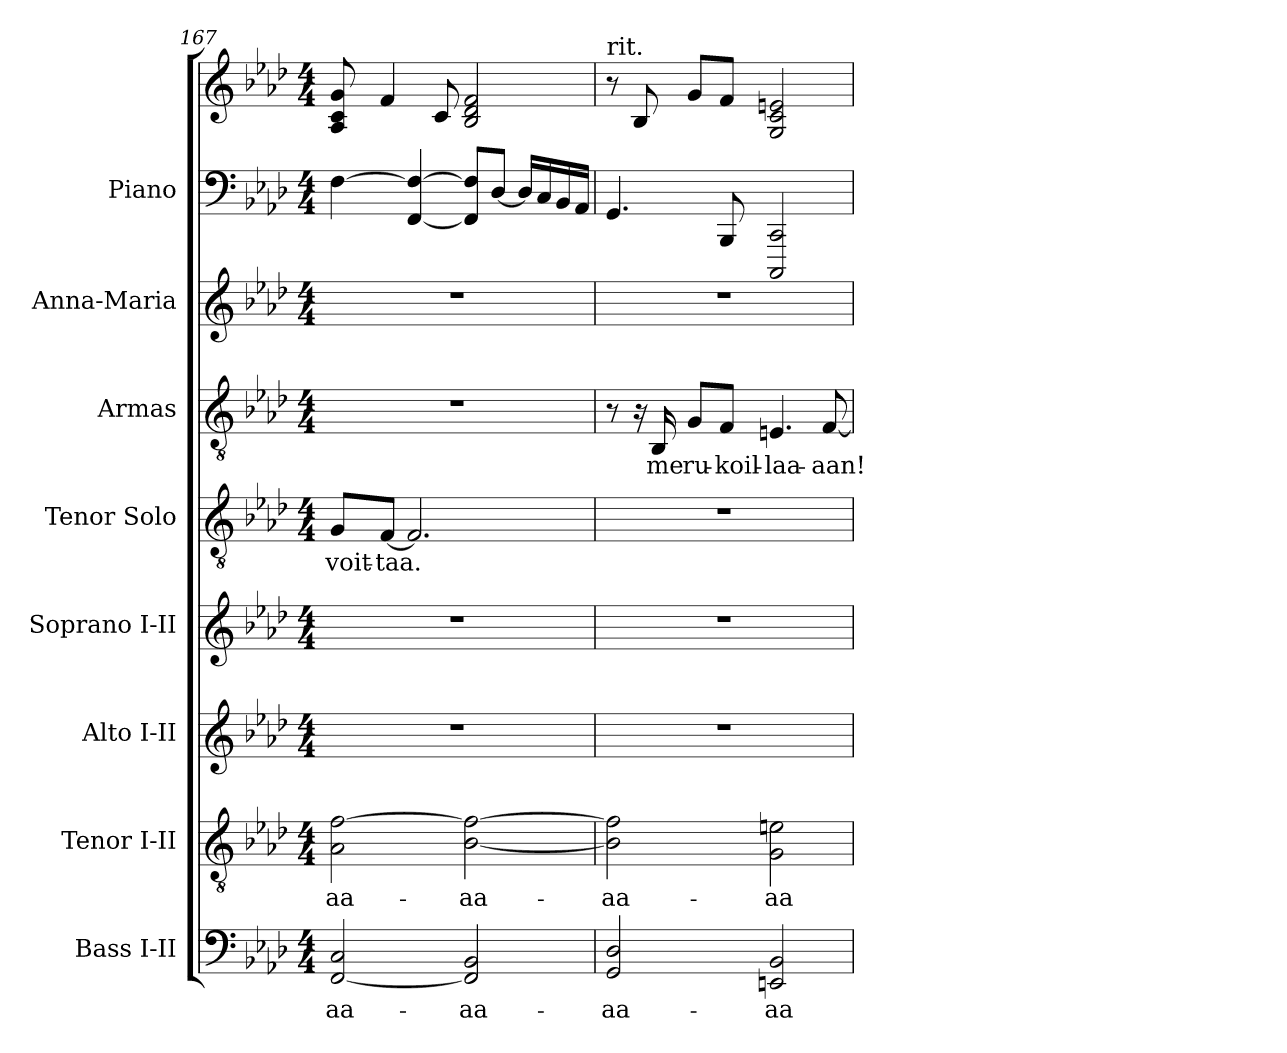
**kern	**text	**kern	**text	**kern	**kern	**kern	**text	**kern	**text	**kern	**kern	**kern
*part8	*part8	*part7	*part7	*part6	*part5	*part4	*part4	*part3	*part3	*part2	*part1	*part1
*staff9	*staff9	*staff8	*staff8	*staff7	*staff6	*staff5	*staff5	*staff4	*staff4	*staff3	*staff2	*staff1
*I"Bass I-II	*	*I"Tenor I-II	*	*I"Alto I-II	*I"Soprano I-II	*I"Tenor Solo	*	*I"Armas	*	*I"Anna-Maria	*I"Piano	*
*I'B.	*	*I'T.	*	*I'A.	*I'S.	*I'T. Solo	*	*I'Armas	*	*I'A-M	*I'Pno.	*
*clefF4	*	*clefGv2	*	*clefG2	*clefG2	*clefGv2	*	*clefGv2	*	*clefG2	*clefF4	*clefG2
*	*	*ITrd7c12	*	*	*	*ITrd7c12	*	*ITrd7c12	*	*	*	*
*k[b-e-a-d-]	*	*k[b-e-a-d-]	*	*k[b-e-a-d-]	*k[b-e-a-d-]	*k[b-e-a-d-]	*	*k[b-e-a-d-]	*	*k[b-e-a-d-]	*k[b-e-a-d-]	*k[b-e-a-d-]
*A-:	*	*A-:	*	*A-:	*A-:	*A-:	*	*A-:	*	*A-:	*A-:	*A-:
*M4/4	*	*M4/4	*	*M4/4	*M4/4	*M4/4	*	*M4/4	*	*M4/4	*M4/4	*M4/4
*MM82	*	*MM82	*	*MM82	*MM82	*MM82	*	*MM82	*	*MM82	*MM82	*MM82
=167	=167	=167	=167	=167	=167	=167	=167	=167	=167	=167	=167	=167
!	!LO:LY:b:color=#000000	!	!	!	!	!	!	!	!	!	!	!
!	!	!	!LO:LY:b:color=#000000	!	!	!	!	!	!	!	!	!
!	!	!	!	!	!	!	!LO:LY:b:color=#000000	!	!	!	!	!
[<2FFi/ 2Ci	-aa-	2AA-i\ [>2Fi	-aa-	1r	1r	8GGi/L	voit-	1r	.	1r	[>4Fi\	8A-i/ 8ci 8gi
!	!	!	!	!	!	!	!LO:LY:b:color=#000000	!	!	!	!	!
.	.	.	.	.	.	[<8FFi/J	-taa.	.	.	.	.	4fi/
.	.	.	.	.	.	2.FFi/]	.	.	.	.	[<4FFi/ 4Fi_>	.
.	.	.	.	.	.	.	.	.	.	.	.	8ci/
!	!LO:LY:b:color=#000000	!	!	!	!	!	!	!	!	!	!	!
!	!	!	!LO:LY:b:color=#000000	!	!	!	!	!	!	!	!	!
2FFi/] 2BB-i	-aa-	[<2BB-i\ 2Fi_>	-aa-	.	.	.	.	.	.	.	8FFi/] 8Fi]L	2B-i/ 2d-i 2fi
.	.	.	.	.	.	.	.	.	.	.	[<8D-i/J	.
.	.	.	.	.	.	.	.	.	.	.	16D-i/LL]	.
.	.	.	.	.	.	.	.	.	.	.	16Ci/	.
.	.	.	.	.	.	.	.	.	.	.	16BB-i/	.
.	.	.	.	.	.	.	.	.	.	.	16AA-i/JJ	.
=168	=168	=168	=168	=168	=168	=168	=168	=168	=168	=168	=168	=168
!	!LO:LY:b:color=#000000	!	!	!	!	!	!	!	!	!	!	!
!	!	!	!	!	!	!	!	!	!	!	!	!LO:TX:t=rit.
!	!	!	!LO:LY:b:color=#000000	!	!	!	!	!	!	!	!	!
2GGi/ 2D-i	-aa-	2BB-i\] 2Fi]	-aa-	1r	1r	1r	.	8r	.	1r	4.GGi/	8r
.	.	.	.	.	.	.	.	16r	.	.	.	8B-i/
!	!	!	!	!	!	!	!	!	!LO:LY:b:color=#000000	!	!	!
.	.	.	.	.	.	.	.	16BBB-i/	me	.	.	.
!	!	!	!	!	!	!	!	!	!LO:LY:b:color=#000000	!	!	!
.	.	.	.	.	.	.	.	8GGi/L	ru-	.	.	8gi/L
!	!	!	!	!	!	!	!	!	!LO:LY:b:color=#000000	!	!	!
.	.	.	.	.	.	.	.	8FFi/J	-koil-	.	8BBB-i/	8fi/J
!	!LO:LY:b:color=#000000	!	!	!	!	!	!	!	!	!	!	!
!	!	!	!LO:LY:b:color=#000000	!	!	!	!	!	!	!	!	!
!	!	!	!	!	!	!	!	!	!LO:LY:b:color=#000000	!	!	!
2EEni/ 2BB-i	-aa-	2GGi\ 2Eni	-aa-	.	.	.	.	4.EEni/	-laa-	.	2CCCi/ 2CCi	2Gi/ 2ci 2eni
!	!	!	!	!	!	!	!	!	!LO:LY:b:color=#000000	!	!	!
.	.	.	.	.	.	.	.	[<8FFi/	-aan!	.	.	.
=	=	=	=	=	=	=	=	=	=	=	=	=
*-	*-	*-	*-	*-	*-	*-	*-	*-	*-	*-	*-	*-
